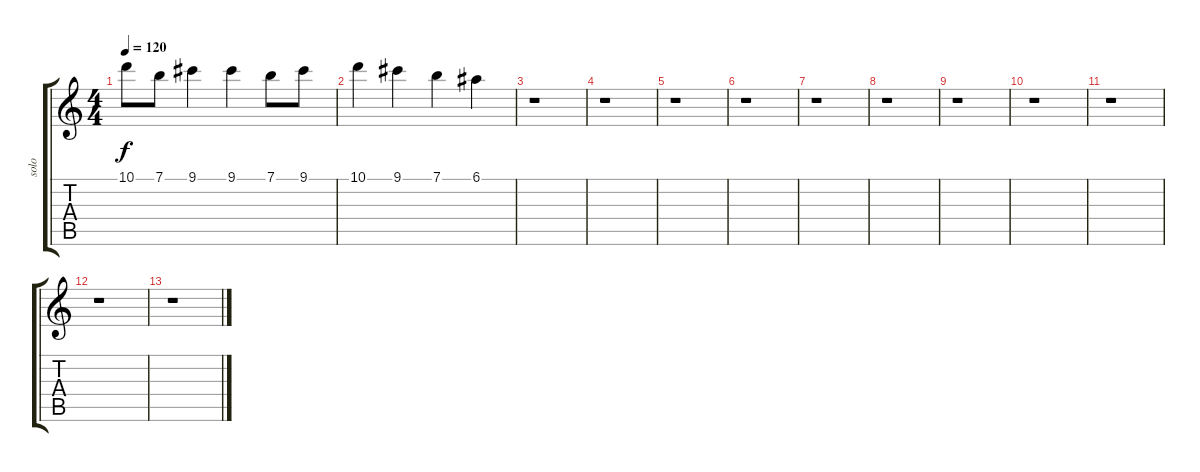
\track ("solo" "solo") {instrument overdrivenguitar}
\staff {score tabs}
\tuning (E4 B3 G3 D3 A2 E2) {hide}
\ts (4 4)
\tempo 120
\clef g2
\ks c
10.1.8{dy f} 7.1.8 9.1.4 9.1.4 7.1.8 9.1.8 |
10.1.4 9.1.4 7.1.4 6.1.4 |
r.1 |
r.1 |
r.1 |
r.1 |
r.1 |
r.1 |
r.1 |
r.1 |
r.1 |
r.1 |
r.1
